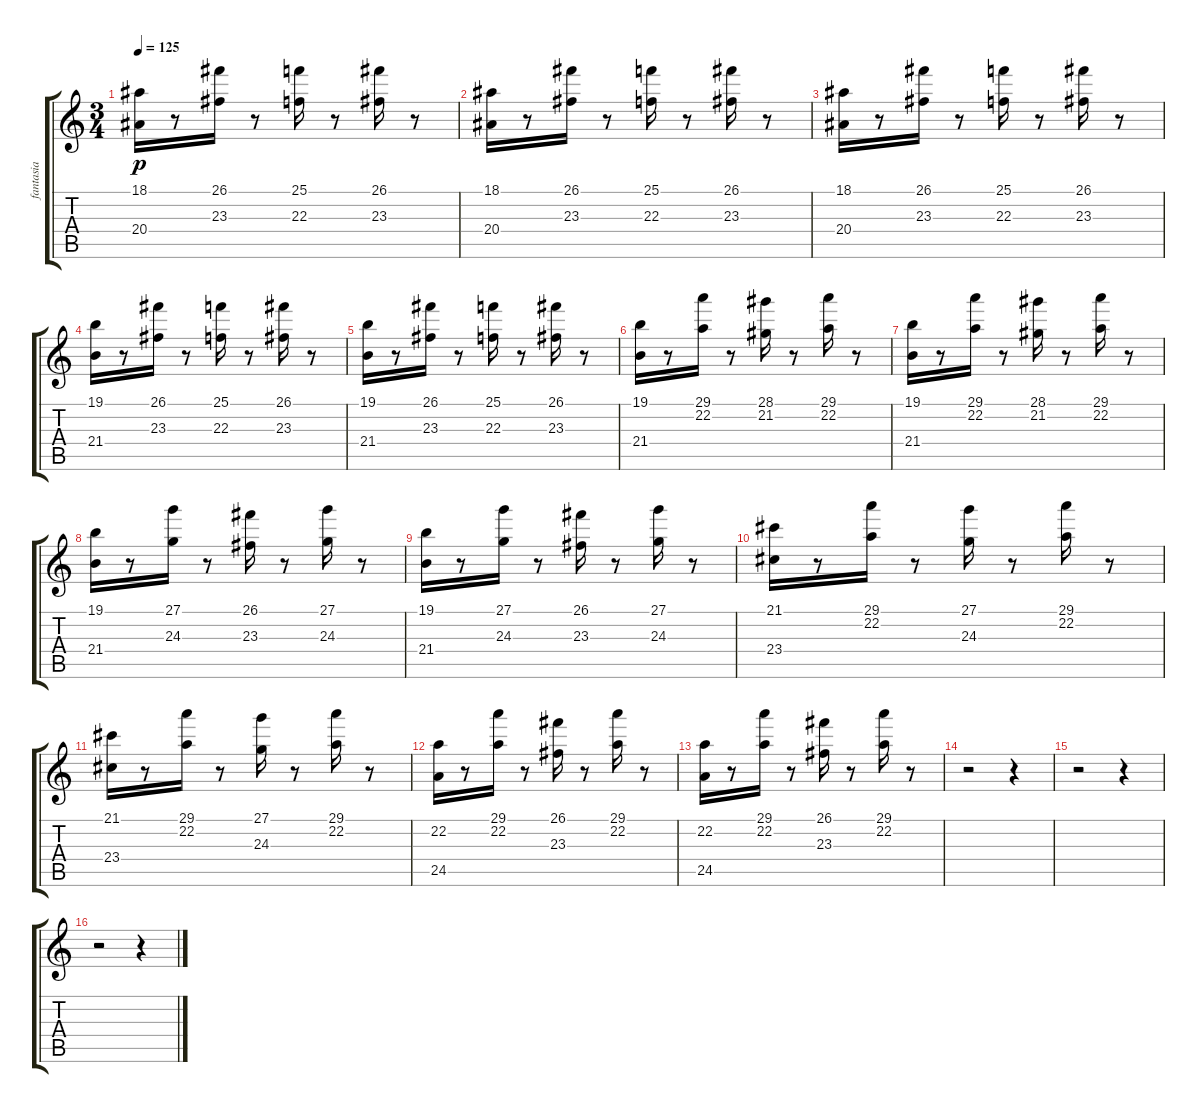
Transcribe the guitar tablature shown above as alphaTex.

\track ("fantasia" "fantasia") {instrument pad1newage}
\staff {score tabs}
\tuning (E4 B3 G3 D3 A2 E2) {hide}
\ts (3 4)
\tempo 125
\clef g2
\ks c
(18.1 20.4).16{dy p} r.8 (26.1 23.3).16 r.8 (25.1 22.3).16 r.8 (26.1 23.3).16 r.8 |
(18.1 20.4).16 r.8 (26.1 23.3).16 r.8 (25.1 22.3).16 r.8 (26.1 23.3).16 r.8 |
(18.1 20.4).16 r.8 (26.1 23.3).16 r.8 (25.1 22.3).16 r.8 (26.1 23.3).16 r.8 |
(19.1 21.4).16 r.8 (26.1 23.3).16 r.8 (25.1 22.3).16 r.8 (26.1 23.3).16 r.8 |
(19.1 21.4).16 r.8 (26.1 23.3).16 r.8 (25.1 22.3).16 r.8 (26.1 23.3).16 r.8 |
(19.1 21.4).16 r.8 (29.1 22.2).16 r.8 (28.1 21.2).16 r.8 (29.1 22.2).16 r.8 |
(19.1 21.4).16 r.8 (29.1 22.2).16 r.8 (28.1 21.2).16 r.8 (29.1 22.2).16 r.8 |
(19.1 21.4).16 r.8 (27.1 24.3).16 r.8 (26.1 23.3).16 r.8 (27.1 24.3).16 r.8 |
(19.1 21.4).16 r.8 (27.1 24.3).16 r.8 (26.1 23.3).16 r.8 (27.1 24.3).16 r.8 |
(21.1 23.4).16 r.8 (29.1 22.2).16 r.8 (27.1 24.3).16 r.8 (29.1 22.2).16 r.8 |
(21.1 23.4).16 r.8 (29.1 22.2).16 r.8 (27.1 24.3).16 r.8 (29.1 22.2).16 r.8 |
(22.2 24.5).16 r.8 (29.1 22.2).16 r.8 (26.1 23.3).16 r.8 (29.1 22.2).16 r.8 |
(22.2 24.5).16 r.8 (29.1 22.2).16 r.8 (26.1 23.3).16 r.8 (29.1 22.2).16 r.8 |
r.2 r.4 |
r.2 r.4 |
r.2 r.4
